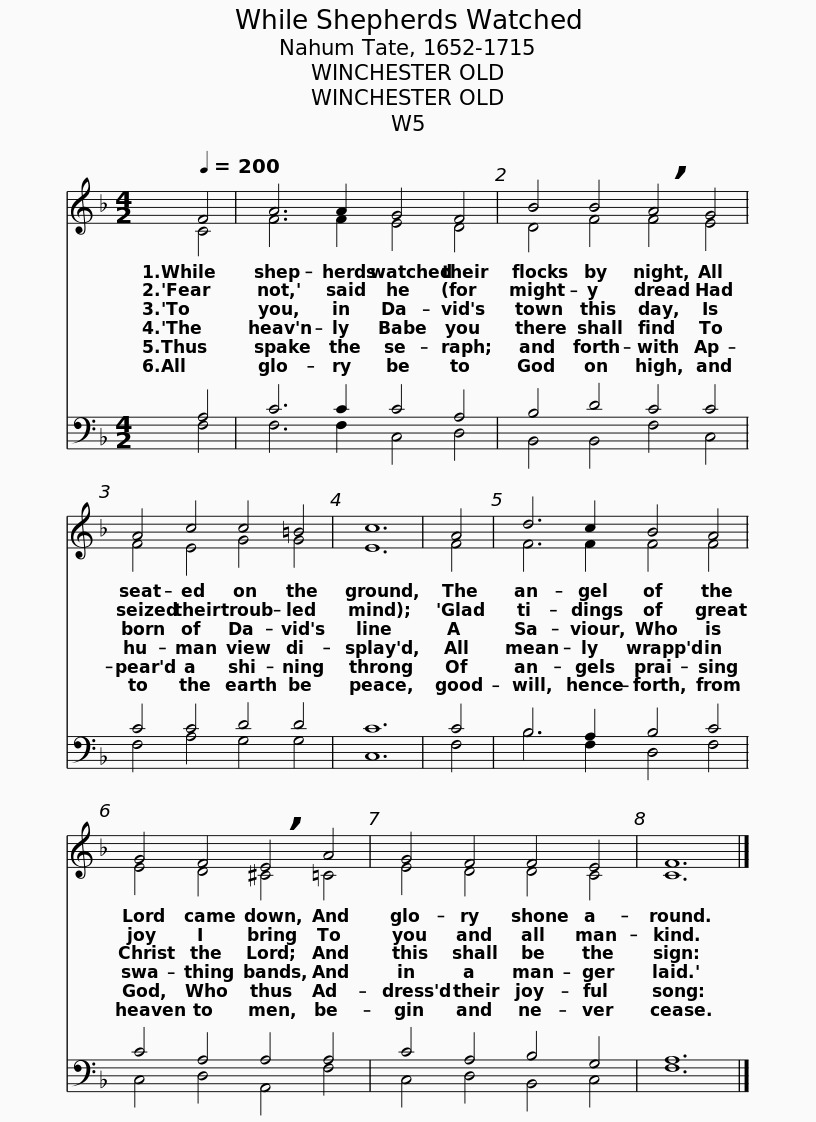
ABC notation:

X:1
%%score ( 1 2 ) ( 3 4 )
L:1/8
Q:1/4=200
M:4/2
I:linebreak $
K:F
V:1 treble
V:2 treble
V:3 bass
V:4 bass
V:1
 F4 | A6 A2 G4 F4 | B4 B4 !breath!A4 G4 | A4 c4 c4 =B4 | c12 |$ %5
 A4 | d6 c2 B4 A4 | G4 F4 !breath!E4 A4 | G4 F4 F4 E4 | F12 |] %10
V:2
 C4 | F6 F2 E4 D4 | D4 F4 F4 E4 | F4 E4 G4 G4 | E12 |$ %5
 F4 | F6 F2 F4 F4 | E4 D4 ^C4 =C4 | E4 D4 D4 C4 | C12 |] %10
V:3
 A,4 | C6 C2 C4 A,4 | B,4 D4 C4 C4 | C4 C4 D4 D4 | C12 |$ %5
 C4 | B,6 A,2 B,4 C4 | C4 A,4 A,4 A,4 | C4 A,4 B,4 G,4 | A,12 |] %10
V:4
 F,4 | F,6 F,2 C,4 D,4 | B,,4 B,,4 F,4 C,4 | F,4 A,4 G,4 G,4 | C,12 |$ %5
 F,4 | B,6 F,2 D,4 F,4 | C,4 D,4 A,,4 F,4 | C,4 D,4 B,,4 C,4 | F,12 |] %10
